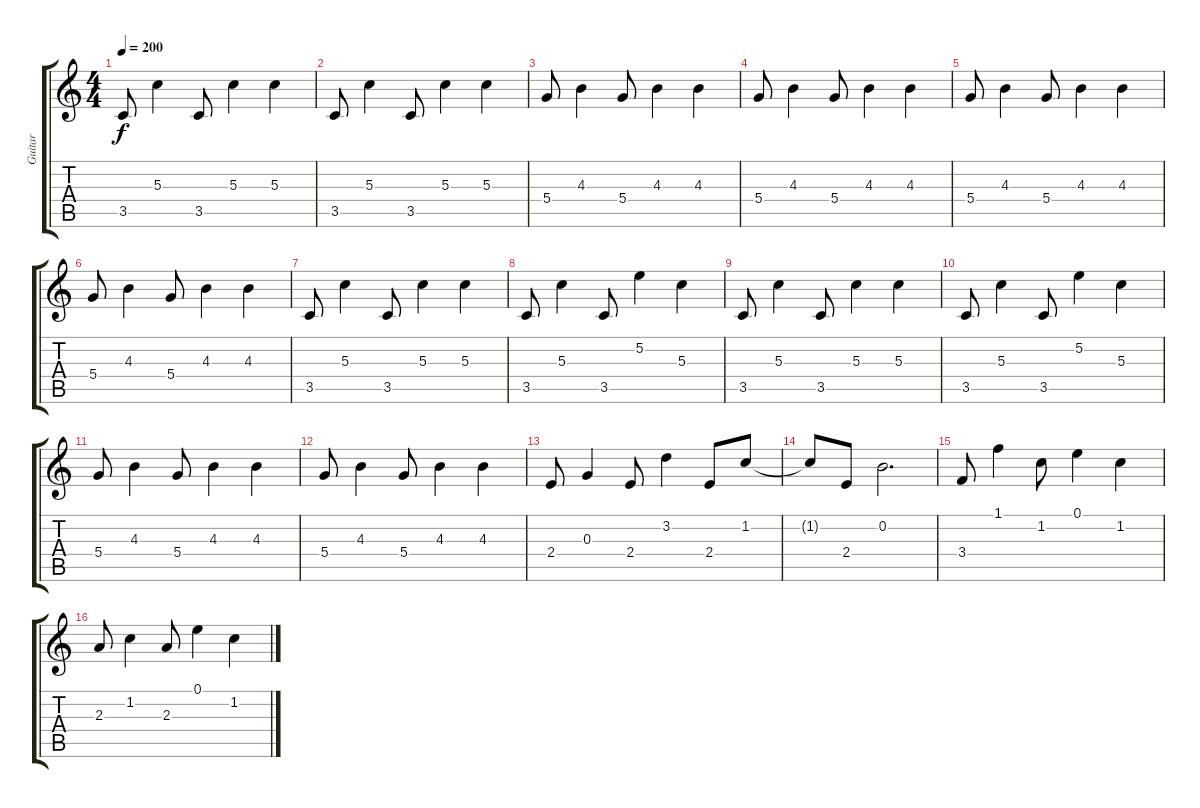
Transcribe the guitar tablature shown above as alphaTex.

\track ("Guitar" "Guitar") {instrument electricguitarjazz}
\staff {score tabs}
\tuning (E4 B3 G3 D3 A2 E2) {hide}
\ts (4 4)
\tempo 200
\clef g2
\ks c
3.5.8{dy f} 5.3.4 3.5.8 5.3.4 5.3.4 |
3.5.8 5.3.4 3.5.8 5.3.4 5.3.4 |
5.4.8 4.3.4 5.4.8 4.3.4 4.3.4 |
5.4.8 4.3.4 5.4.8 4.3.4 4.3.4 |
5.4.8 4.3.4 5.4.8 4.3.4 4.3.4 |
5.4.8 4.3.4 5.4.8 4.3.4 4.3.4 |
3.5.8 5.3.4 3.5.8 5.3.4 5.3.4 |
3.5.8 5.3.4 3.5.8 5.2.4 5.3.4 |
3.5.8 5.3.4 3.5.8 5.3.4 5.3.4 |
3.5.8 5.3.4 3.5.8 5.2.4 5.3.4 |
5.4.8 4.3.4 5.4.8 4.3.4 4.3.4 |
5.4.8 4.3.4 5.4.8 4.3.4 4.3.4 |
2.4.8 0.3.4 2.4.8 3.2.4 2.4.8 1.2.8 |
1.2{t}.8 2.4.8 0.2.2{d} |
3.4.8 1.1.4 1.2.8 0.1.4 1.2.4 |
2.3.8 1.2.4 2.3.8 0.1.4 1.2.4
